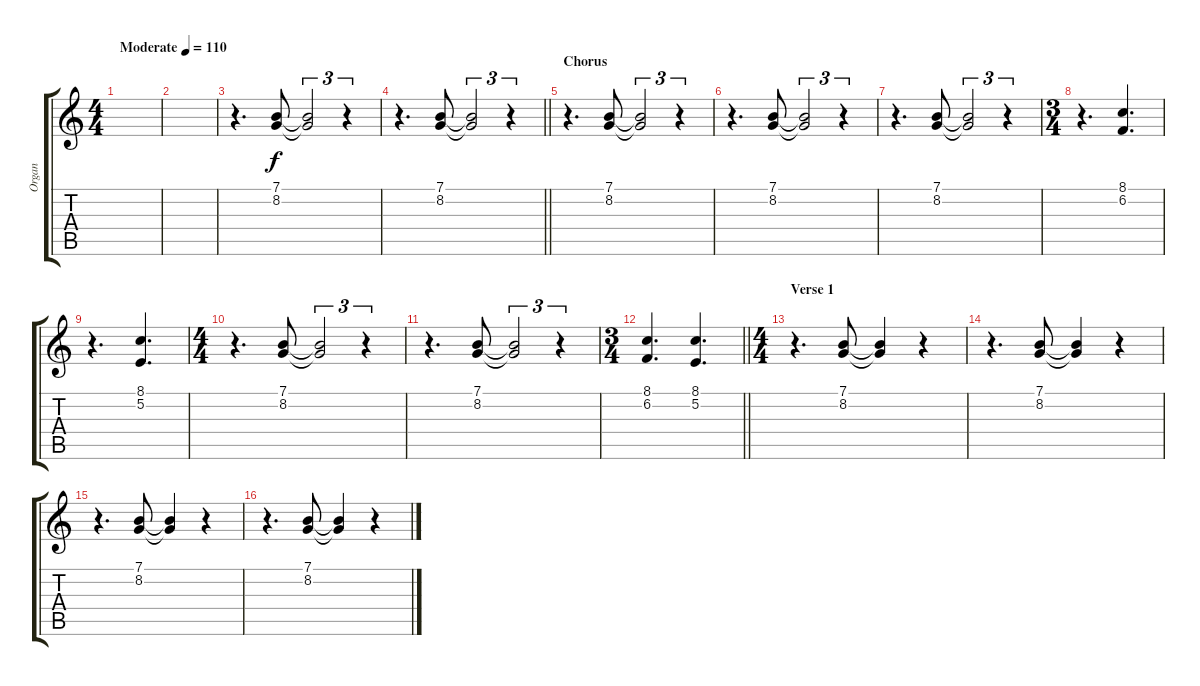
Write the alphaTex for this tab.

\track ("Organ" "Organ") {instrument drawbarorgan}
\staff {score tabs}
\tuning (E4 B3 G3 D3 A2 E2) {hide}
\ts (4 4)
\tempo (110 "Moderate")
\clef g2
\ks c
|
|
r.4{d} (7.1 8.2).8 (7.1{t} 8.2{t}).2{tu (3 2)} r.4{tu (3 2)} |
\barLineRight lightlight
r.4{d} (7.1 8.2).8 (7.1{t} 8.2{t}).2{tu (3 2)} r.4{tu (3 2)} |
\section ("" "Chorus")
r.4{d} (7.1 8.2).8 (7.1{t} 8.2{t}).2{tu (3 2)} r.4{tu (3 2)} |
r.4{d} (7.1 8.2).8 (7.1{t} 8.2{t}).2{tu (3 2)} r.4{tu (3 2)} |
r.4{d} (7.1 8.2).8 (7.1{t} 8.2{t}).2{tu (3 2)} r.4{tu (3 2)} |
\ts (3 4)
r.4{d} (8.1 6.2).4{d} |
r.4{d} (8.1 5.2).4{d} |
\ts (4 4)
r.4{d} (7.1 8.2).8 (7.1{t} 8.2{t}).2{tu (3 2)} r.4{tu (3 2)} |
r.4{d} (7.1 8.2).8 (7.1{t} 8.2{t}).2{tu (3 2)} r.4{tu (3 2)} |
\ts (3 4)
\barLineRight lightlight
(8.1 6.2).4{d} (8.1 5.2).4{d} |
\ts (4 4)
\section ("" "Verse 1")
r.4{d} (7.1 8.2).8 (7.1{t} 8.2{t}).4 r.4 |
r.4{d} (7.1 8.2).8 (7.1{t} 8.2{t}).4 r.4 |
r.4{d} (7.1 8.2).8 (7.1{t} 8.2{t}).4 r.4 |
r.4{d} (7.1 8.2).8 (7.1{t} 8.2{t}).4 r.4
